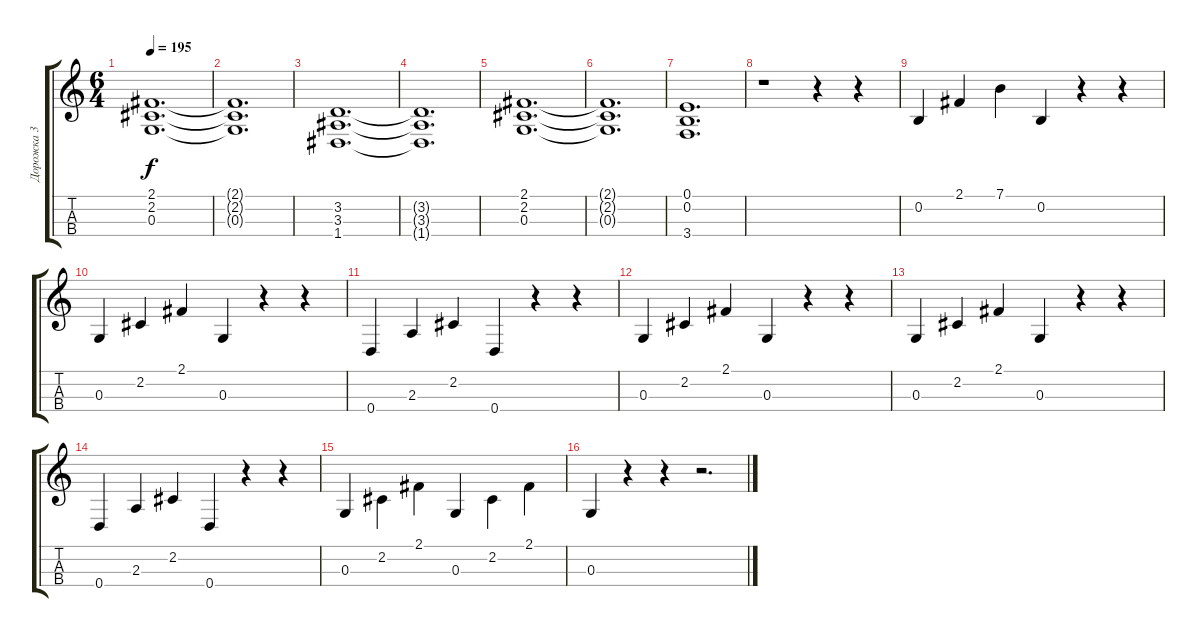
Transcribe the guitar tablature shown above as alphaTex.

\track ("Дорожка 3" "Дорожка 3") {mute instrument acousticgrandpiano}
\staff {score tabs}
\tuning (E4 B3 G3 D3) {hide}
\ts (6 4)
\tempo 195
\clef g2
\ks c
(2.1 2.2 0.3).1{d dy f} |
(2.1{t} 2.2{t} 0.3{t}).1{d} |
(3.2 3.3 1.4).1{d} |
(3.2{t} 3.3{t} 1.4{t}).1{d} |
(2.1 2.2 0.3).1{d} |
(2.1{t} 2.2{t} 0.3{t}).1{d} |
(0.1 0.2 3.4).1{d} |
r.1 r.4 r.4 |
0.2.4 2.1.4 7.1.4 0.2.4 r.4 r.4 |
0.3.4 2.2.4 2.1.4 0.3.4 r.4 r.4 |
0.4.4 2.3.4 2.2.4 0.4.4 r.4 r.4 |
0.3.4 2.2.4 2.1.4 0.3.4 r.4 r.4 |
0.3.4 2.2.4 2.1.4 0.3.4 r.4 r.4 |
0.4.4 2.3.4 2.2.4 0.4.4 r.4 r.4 |
0.3.4{beam Up} 2.2.4{beam Down} 2.1.4{beam Down} 0.3.4{beam Up} 2.2.4{beam Down} 2.1.4{beam Down} |
0.3.4 r.4 r.4 r.2{d}
